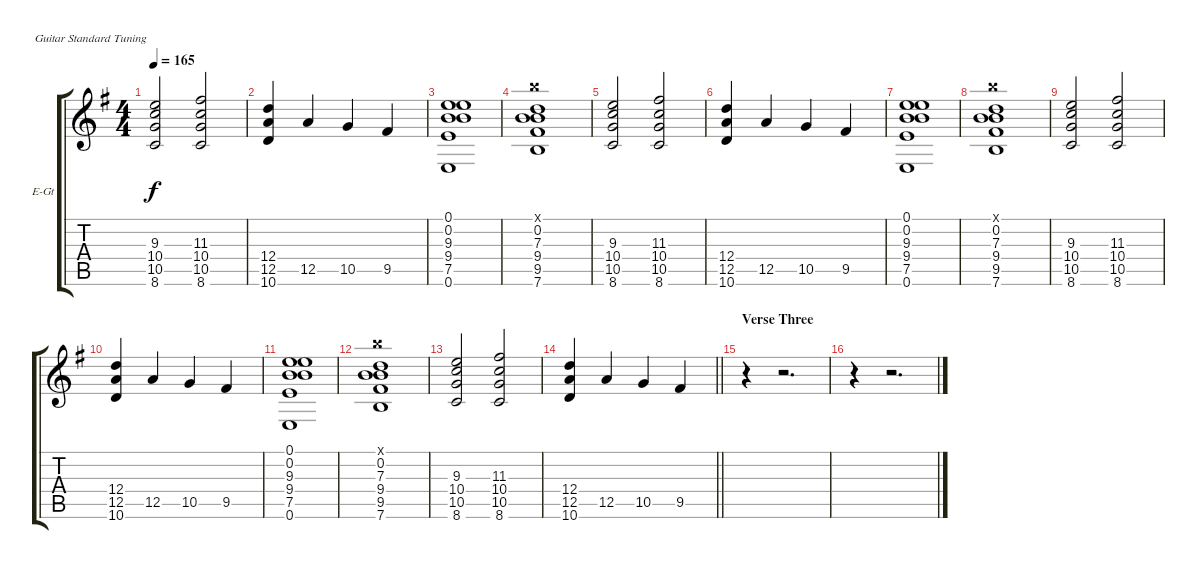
\bracketExtendMode groupsimilarinstruments
\firstSystemTrackNameOrientation horizontal
\otherSystemsTrackNameOrientation horizontal
\track ("Track 2" "E-Gt") {instrument overdrivenguitar}
\staff {score tabs}
\tuning (E4 B3 G3 D3 A2 E2)
\ts (4 4)
\tempo 165
\clef g2
\ks eminor
(9.3 10.4 10.5 8.6).2{dy f} (11.3 10.4 10.5 8.6).2 |
(12.4 12.5 10.6).4 12.5.4 10.5.4 9.5.4 |
(0.1 0.2 9.3 9.4 7.5 0.6).1 |
(7.1{x} 0.2 7.3 9.4 9.5 7.6).1 |
(9.3 10.4 10.5 8.6).2 (11.3 10.4 10.5 8.6).2 |
(12.4 12.5 10.6).4 12.5.4 10.5.4 9.5.4 |
(0.1 0.2 9.3 9.4 7.5 0.6).1 |
(7.1{x} 0.2 7.3 9.4 9.5 7.6).1 |
(9.3 10.4 10.5 8.6).2 (11.3 10.4 10.5 8.6).2 |
(12.4 12.5 10.6).4 12.5.4 10.5.4 9.5.4 |
(0.1 0.2 9.3 9.4 7.5 0.6).1 |
(7.1{x} 0.2 7.3 9.4 9.5 7.6).1 |
(9.3 10.4 10.5 8.6).2 (11.3 10.4 10.5 8.6).2 |
\barLineRight lightlight
(12.4 12.5 10.6).4 12.5.4 10.5.4 9.5.4 |
\section ("" "Verse Three")
r.4 r.2{d} |
r.4 r.2{d}
